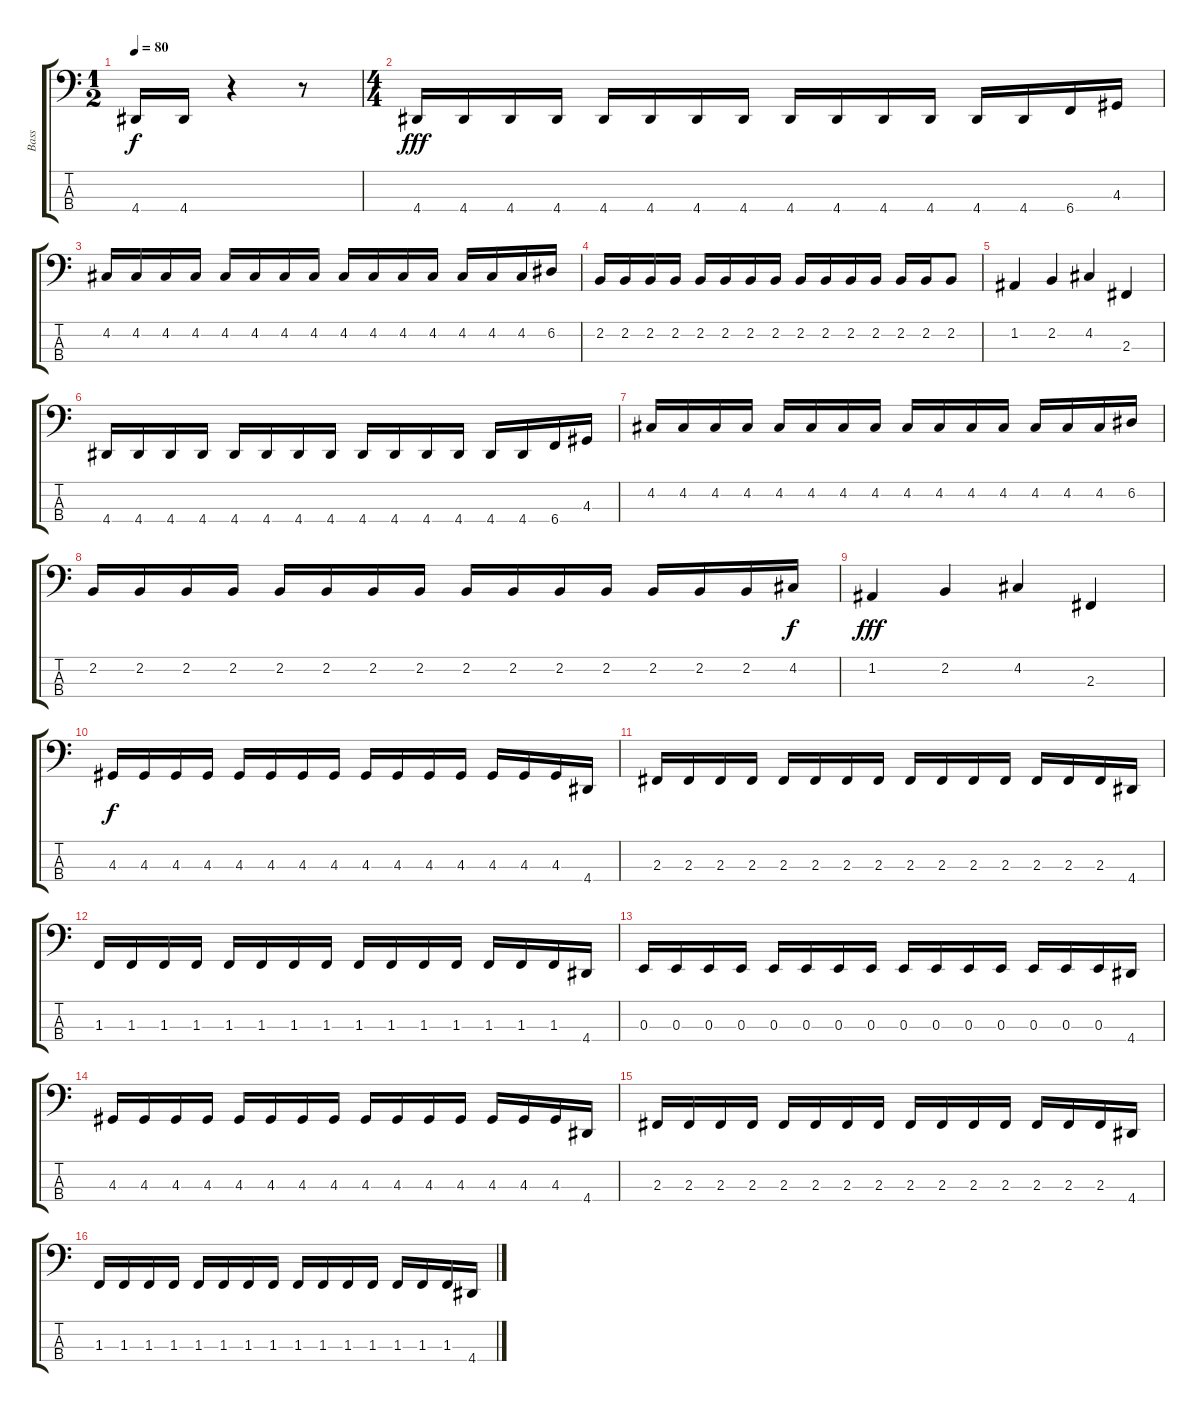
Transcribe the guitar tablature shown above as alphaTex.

\track ("Bass" "Bass") {instrument electricbassfinger}
\staff {score tabs}
\tuning (D2 A1 E1 B0) {hide}
\ts (1 2)
\tempo 80
\clef f4
\ks c
4.4.16{dy f} 4.4.16 r.4 r.8 |
\ts (4 4)
4.4.16{dy fff} 4.4.16 4.4.16 4.4.16 4.4.16 4.4.16 4.4.16 4.4.16 4.4.16 4.4.16 4.4.16 4.4.16 4.4.16 4.4.16 6.4.16 4.3.16 |
4.2.16 4.2.16 4.2.16 4.2.16 4.2.16 4.2.16 4.2.16 4.2.16 4.2.16 4.2.16 4.2.16 4.2.16 4.2.16 4.2.16 4.2.16 6.2.16 |
2.2.16 2.2.16 2.2.16 2.2.16 2.2.16 2.2.16 2.2.16 2.2.16 2.2.16 2.2.16 2.2.16 2.2.16 2.2.16 2.2.16 2.2.8 |
1.2.4 2.2.4 4.2.4 2.3.4 |
4.4.16 4.4.16 4.4.16 4.4.16 4.4.16 4.4.16 4.4.16 4.4.16 4.4.16 4.4.16 4.4.16 4.4.16 4.4.16 4.4.16 6.4.16 4.3.16 |
4.2.16 4.2.16 4.2.16 4.2.16 4.2.16 4.2.16 4.2.16 4.2.16 4.2.16 4.2.16 4.2.16 4.2.16 4.2.16 4.2.16 4.2.16 6.2.16 |
2.2.16 2.2.16 2.2.16 2.2.16 2.2.16 2.2.16 2.2.16 2.2.16 2.2.16 2.2.16 2.2.16 2.2.16 2.2.16 2.2.16 2.2.16 4.2.16{dy f} |
1.2.4{dy fff} 2.2.4 4.2.4 2.3.4 |
4.3.16{dy f} 4.3.16 4.3.16 4.3.16 4.3.16 4.3.16 4.3.16 4.3.16 4.3.16 4.3.16 4.3.16 4.3.16 4.3.16 4.3.16 4.3.16 4.4.16 |
2.3.16 2.3.16 2.3.16 2.3.16 2.3.16 2.3.16 2.3.16 2.3.16 2.3.16 2.3.16 2.3.16 2.3.16 2.3.16 2.3.16 2.3.16 4.4.16 |
1.3.16 1.3.16 1.3.16 1.3.16 1.3.16 1.3.16 1.3.16 1.3.16 1.3.16 1.3.16 1.3.16 1.3.16 1.3.16 1.3.16 1.3.16 4.4.16 |
0.3.16 0.3.16 0.3.16 0.3.16 0.3.16 0.3.16 0.3.16 0.3.16 0.3.16 0.3.16 0.3.16 0.3.16 0.3.16 0.3.16 0.3.16 4.4.16 |
4.3.16 4.3.16 4.3.16 4.3.16 4.3.16 4.3.16 4.3.16 4.3.16 4.3.16 4.3.16 4.3.16 4.3.16 4.3.16 4.3.16 4.3.16 4.4.16 |
2.3.16 2.3.16 2.3.16 2.3.16 2.3.16 2.3.16 2.3.16 2.3.16 2.3.16 2.3.16 2.3.16 2.3.16 2.3.16 2.3.16 2.3.16 4.4.16 |
1.3.16 1.3.16 1.3.16 1.3.16 1.3.16 1.3.16 1.3.16 1.3.16 1.3.16 1.3.16 1.3.16 1.3.16 1.3.16 1.3.16 1.3.16 4.4.16
